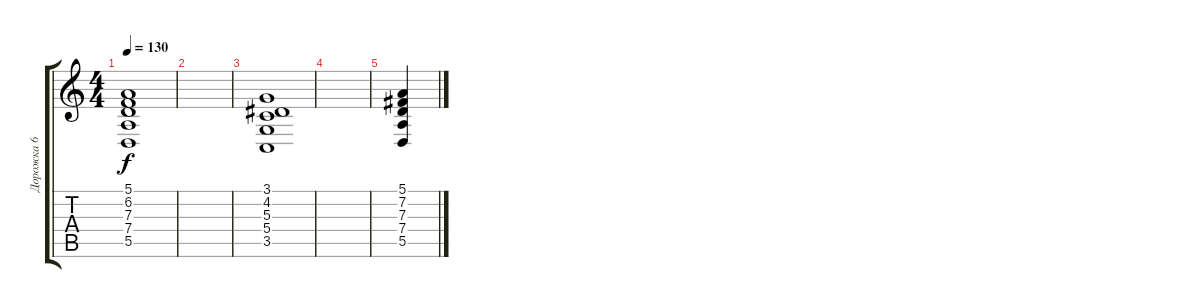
\track ("Дорожка 6" "Дорожка 6") {instrument pad8sweep}
\staff {score tabs}
\tuning (E4 B3 G3 D3 A2 E2) {hide}
\ts (4 4)
\tempo 130
\clef g2
\ks c
(5.1 6.2 7.3 7.4 5.5).1{dy f} |
|
(3.1 4.2 5.3 5.4 3.5).1 |
|
(5.1 7.2 7.3 7.4 5.5).4
